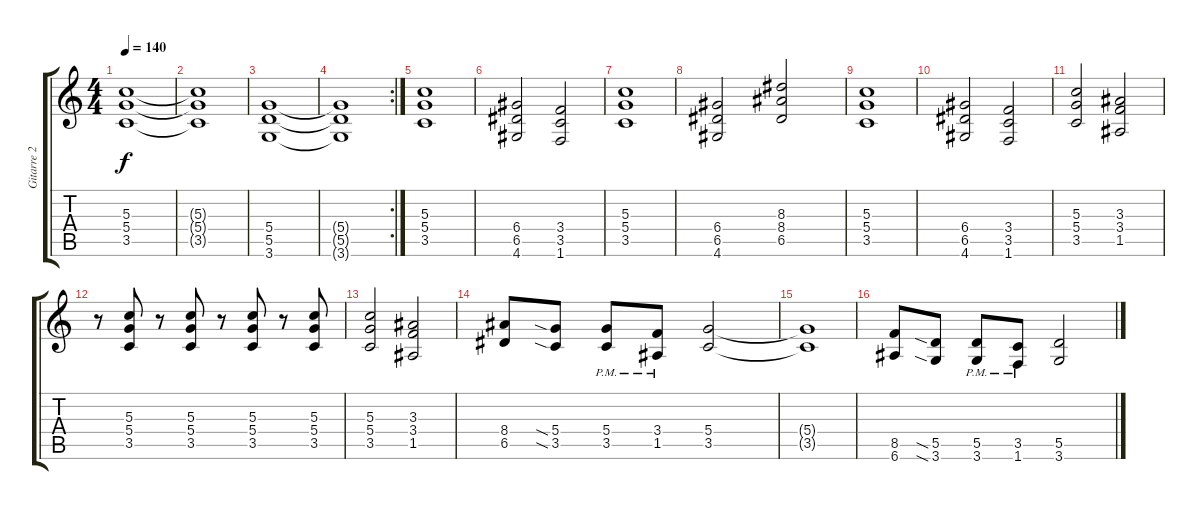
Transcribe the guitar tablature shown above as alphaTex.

\track ("Gitarre 2" "Gitarre 2") {instrument distortionguitar}
\staff {score tabs}
\tuning (E4 B3 G3 D3 A2 E2) {hide}
\ts (4 4)
\tempo 140
\clef g2
\ks c
(5.3 5.4 3.5).1{dy f} |
(5.3{t} 5.4{t} 3.5{t}).1 |
(5.4 5.5 3.6).1 |
\rc 2
(5.4{t} 5.5{t} 3.6{t}).1 |
(5.3 5.4 3.5).1 |
(6.4 6.5 4.6).2 (3.4 3.5 1.6).2 |
(5.3 5.4 3.5).1 |
(6.4 6.5 4.6).2 (8.3 8.4 6.5).2 |
(5.3 5.4 3.5).1 |
(6.4 6.5 4.6).2 (3.4 3.5 1.6).2 |
(5.3 5.4 3.5).2 (3.3 3.4 1.5).2 |
r.8 (5.3 5.4 3.5).8 r.8 (5.3 5.4 3.5).8 r.8 (5.3 5.4 3.5).8 r.8 (5.3 5.4 3.5).8 |
(5.3 5.4 3.5).2 (3.3 3.4 1.5).2 |
(8.4 6.5).8 (5.4{sia} 3.5{sia}).8 (5.4{pm} 3.5{pm}).8 (3.4{pm} 1.5{pm}).8 (5.4 3.5).2 |
(5.4{t} 3.5{t}).1 |
(8.5 6.6).8 (5.5{sia} 3.6{sia}).8 (5.5{pm} 3.6).8 (3.5{pm} 1.6).8 (5.5 3.6).2
